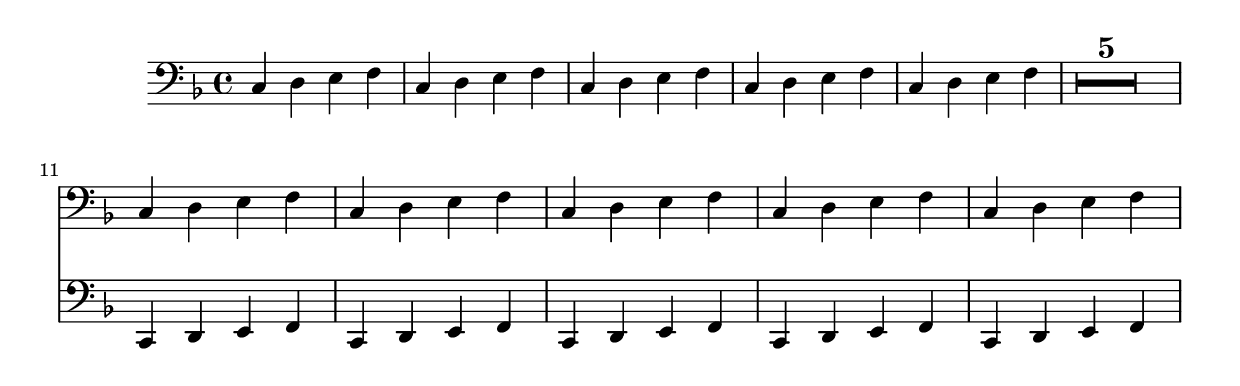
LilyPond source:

\version "2.17.29"
\language "english"

\score
{
	\new Staff
	{
		\compressFullBarRests
		\override MultiMeasureRest.expand-limit = #1

		\clef bass
		\time 4/4
		\key f \major

		\repeat unfold 5 { c4 d e f | }
		R1*4/4*5 |
		\break
		<<
			{
				\repeat unfold 5 { c4 d e f | }
			}
			\new Staff
			{
				\once \set Staff.explicitKeySignatureVisibility = #end-of-line-invisible
				\once \override Score.TimeSignature.stencil = ##f

				\clef bass
				\time 4/4
				\key f \major

				
				\repeat unfold 5 { c,4 d, e, f, | }
			}		
		>>
	}
}